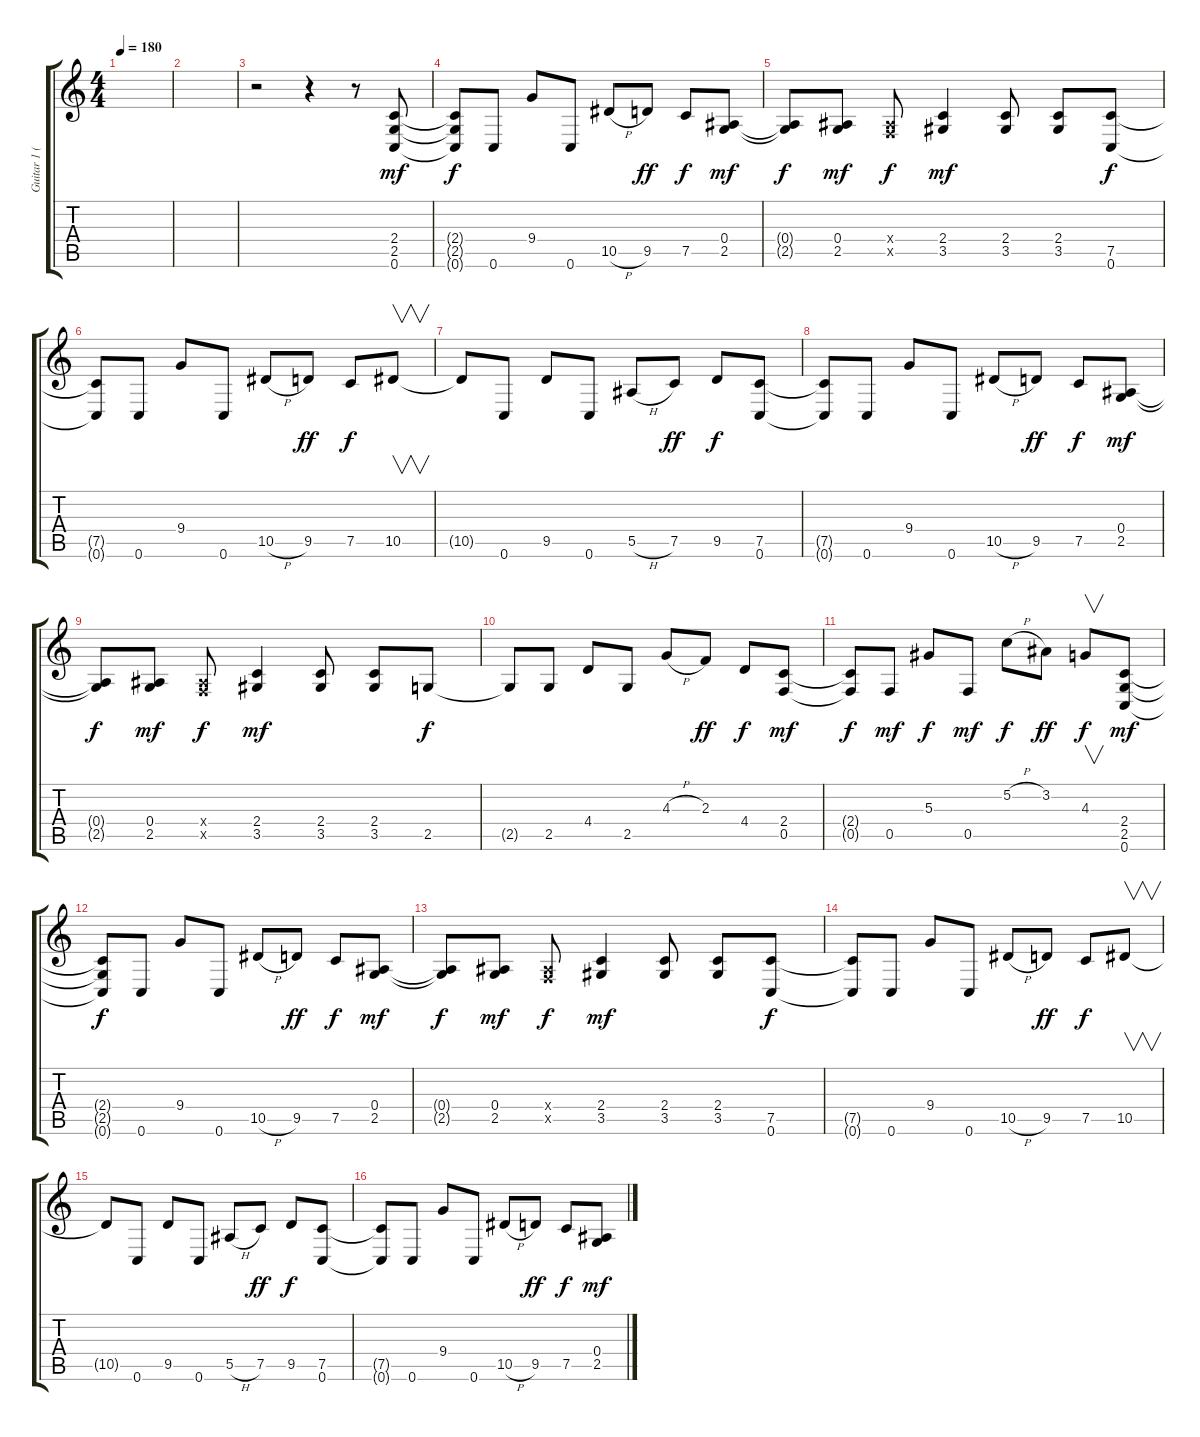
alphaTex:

\track ("Guitar 1 (Lead)" "Guitar 1 (") {instrument distortionguitar}
\staff {score tabs}
\tuning (C4 G3 Eb3 Bb2 F2 C2) {hide}
\ts (4 4)
\tempo 180
\clef g2
\ks c
|
|
r.2 r.4 r.8 (2.4 2.5 0.6).8{dy mf} |
(2.4{t} 2.5{t} 0.6{t}).8{dy f} 0.6.8 9.4.8 0.6.8 10.5{h}.8 9.5.8{dy ff} 7.5.8{dy f} (0.4 2.5).8{dy mf} |
(0.4{t} 2.5{t}).8{dy f} (0.4 2.5).8{dy mf} (0.4{x} 0.5{x}).8{dy f} (2.4 3.5).4{dy mf} (2.4 3.5).8 (2.4 3.5).8 (7.5 0.6).8{dy f} |
(7.5{t} 0.6{t}).8 0.6.8 9.4.8 0.6.8 10.5{h}.8 9.5.8{dy ff} 7.5.8{dy f} 10.5.8{v} |
10.5{t}.8 0.6.8 9.5.8 0.6.8 5.5{h}.8 7.5.8{dy ff} 9.5.8{dy f} (7.5 0.6).8 |
(7.5{t} 0.6{t}).8 0.6.8 9.4.8 0.6.8 10.5{h}.8 9.5.8{dy ff} 7.5.8{dy f} (0.4 2.5).8{dy mf} |
(0.4{t} 2.5{t}).8{dy f} (0.4 2.5).8{dy mf} (0.4{x} 0.5{x}).8{dy f} (2.4 3.5).4{dy mf} (2.4 3.5).8 (2.4 3.5).8 2.5.8{dy f} |
2.5{t}.8 2.5.8 4.4.8 2.5.8 4.3{h}.8 2.3.8{dy ff} 4.4.8{dy f} (2.4 0.5).8{dy mf} |
(2.4{t} 0.5{t}).8{dy f} 0.5.8{dy mf} 5.3.8{dy f} 0.5.8{dy mf} 5.2{h}.8{dy f} 3.2.8{dy ff} 4.3.8{v dy f} (2.4 2.5 0.6).8{dy mf} |
(2.4{t} 2.5{t} 0.6{t}).8{dy f} 0.6.8 9.4.8 0.6.8 10.5{h}.8 9.5.8{dy ff} 7.5.8{dy f} (0.4 2.5).8{dy mf} |
(0.4{t} 2.5{t}).8{dy f} (0.4 2.5).8{dy mf} (0.4{x} 0.5{x}).8{dy f} (2.4 3.5).4{dy mf} (2.4 3.5).8 (2.4 3.5).8 (7.5 0.6).8{dy f} |
(7.5{t} 0.6{t}).8 0.6.8 9.4.8 0.6.8 10.5{h}.8 9.5.8{dy ff} 7.5.8{dy f} 10.5.8{v} |
10.5{t}.8 0.6.8 9.5.8 0.6.8 5.5{h}.8 7.5.8{dy ff} 9.5.8{dy f} (7.5 0.6).8 |
(7.5{t} 0.6{t}).8 0.6.8 9.4.8 0.6.8 10.5{h}.8 9.5.8{dy ff} 7.5.8{dy f} (0.4 2.5).8{dy mf}
